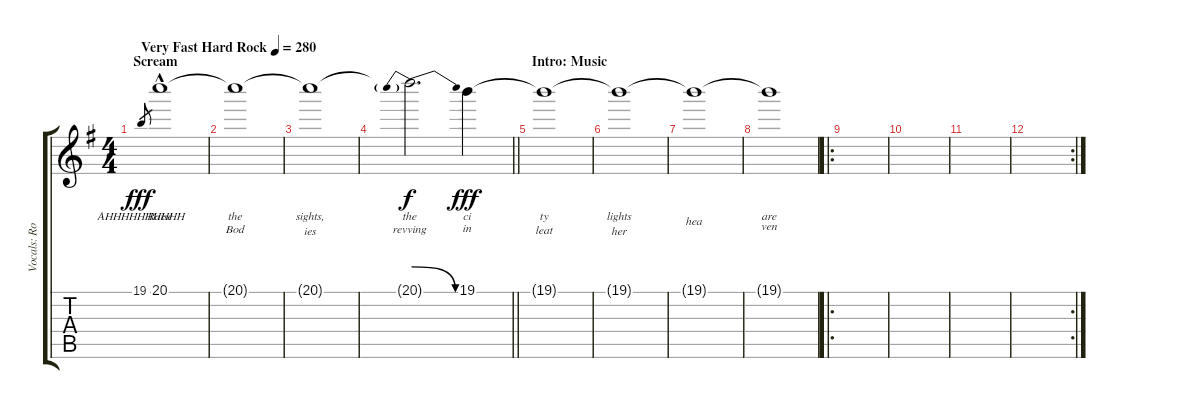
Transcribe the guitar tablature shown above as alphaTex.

\track ("Vocals: Rob" "Vocals: Ro") {instrument lead2sawtooth}
\staff {score tabs}
\tuning (E4 B3 G3 D3 A2 E2) {hide}
\ts (4 4)
\section ("" "Scream")
\tempo (280 "Very Fast Hard Rock")
\clef g2
\ks g
19.1.8{lyrics (0 "AHHHHHHHHHH") lyrics (1 "") lyrics (2 "") lyrics (3 "") lyrics (4 "") gr dy fff instrument lead2sawtooth} 20.1{hac}.1{ot 8vb lyrics (0 "Raise") lyrics (1 "") lyrics (2 "") lyrics (3 "") lyrics (4 "")} |
20.1{t}.1{ot 8vb lyrics (0 "the") lyrics (1 "Bod") lyrics (2 "") lyrics (3 "") lyrics (4 "")} |
20.1{t}.1{ot 8vb lyrics (0 "sights,") lyrics (1 "ies") lyrics (2 "") lyrics (3 "") lyrics (4 "")} |
\barLineRight lightlight
20.1{be (prebendrelease 0 4 60 0) t}.2{d ot 8vb lyrics (0 "the") lyrics (1 "revving") lyrics (2 "") lyrics (3 "") lyrics (4 "") dy f} 19.1.4{ot 8vb lyrics (0 "ci") lyrics (1 "in") lyrics (2 "") lyrics (3 "") lyrics (4 "") dy fff} |
\section ("" "Intro: Music")
19.1{t}.1{ot 8vb lyrics (0 "ty") lyrics (1 "leat") lyrics (2 "") lyrics (3 "") lyrics (4 "")} |
19.1{t}.1{ot 8vb lyrics (0 "lights") lyrics (1 "her") lyrics (2 "") lyrics (3 "") lyrics (4 "")} |
19.1{t}.1{ot 8vb lyrics (0 "") lyrics (1 "hea") lyrics (2 "") lyrics (3 "") lyrics (4 "")} |
19.1{t}.1{ot 8vb lyrics (0 "are") lyrics (1 "ven") lyrics (2 "") lyrics (3 "") lyrics (4 "")} |
\ro
|
|
|
\rc 2
